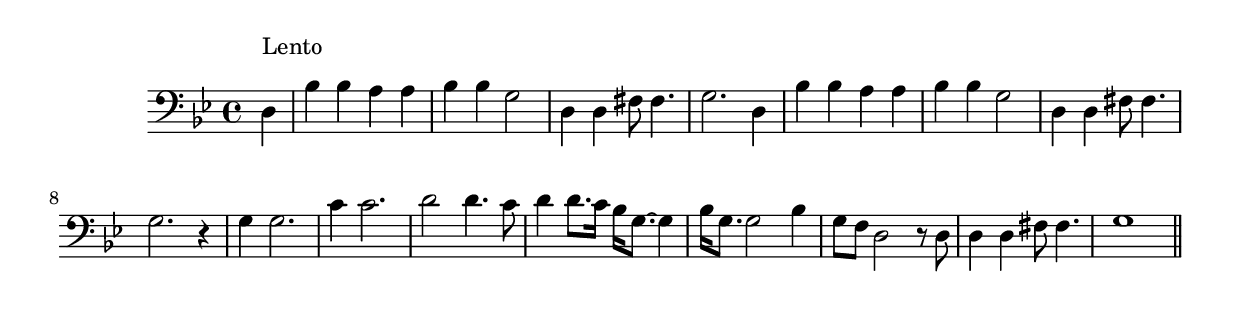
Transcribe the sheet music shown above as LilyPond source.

\version "2.14.0"
%{\header {
  title = "Go Down, Moses (Unites States)"
  composer = "anonymous"
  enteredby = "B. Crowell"
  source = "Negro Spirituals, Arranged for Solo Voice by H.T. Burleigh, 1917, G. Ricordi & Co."
}%}
\score{{\key g \minor
\time 4/4
%{\tempo 4=80
%}\clef bass
\relative d {
  \partial 4
  d4^\markup{\column { "Lento" " " }} |
  | bes'4 bes a a | bes bes g2 | d4 d fis8 fis4. | g2. d4 | bes'4 bes a a | bes4 bes g2 | d4 d fis8 fis4. | g2. r4 |
  g4 g2. | c4 c2. | d2 d4. c8 | d4 d8. c16 bes16 g8.~ g4 | bes16 g8. g2 bes4 | g8 f d2 r8 d8 | d4 d fis8 fis4. | g1
  \bar "||"
}

}}